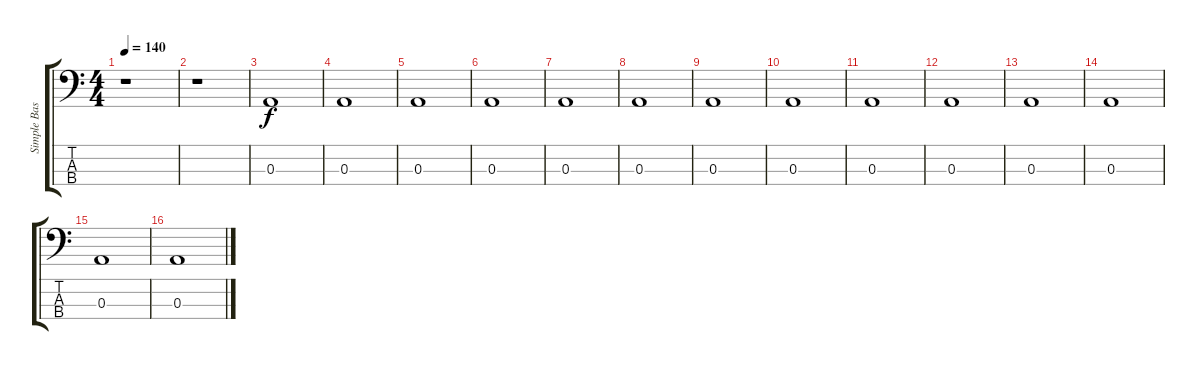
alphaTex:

\track ("Simple Bass for end bit" "Simple Bas") {instrument fretlessbass}
\staff {score tabs}
\tuning (G2 D2 A1 E1) {hide}
\ts (4 4)
\tempo 140
\clef f4
\ks c
r.1{dy f} |
r.1 |
0.3.1 |
0.3.1 |
0.3.1 |
0.3.1 |
0.3.1 |
0.3.1 |
0.3.1 |
0.3.1 |
0.3.1 |
0.3.1 |
0.3.1 |
0.3.1 |
0.3.1 |
0.3.1
